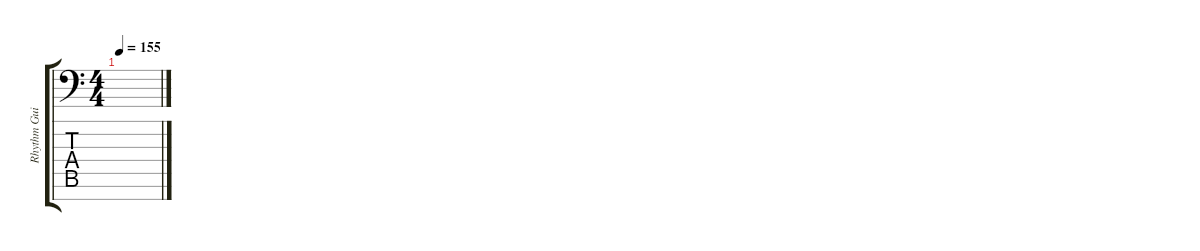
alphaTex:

\track ("Rhythm Guitar" "Rhythm Gui") {instrument overdrivenguitar}
\staff {score tabs}
\tuning (E4 B3 G3 D3 A2 E2 C-1) {hide}
\ts (4 4)
\tempo 155
\clef f4
\ks c
